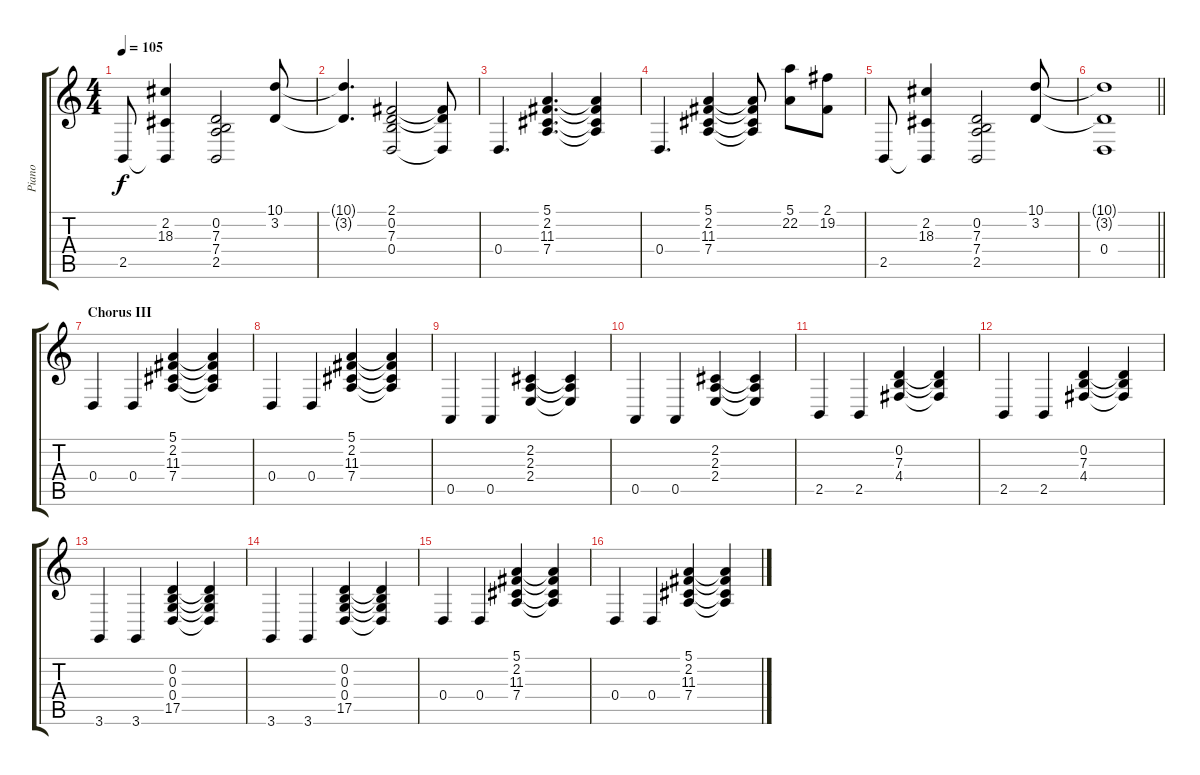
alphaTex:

\track ("Piano" "Piano") {instrument brightacousticpiano}
\staff {score tabs}
\tuning (E4 B3 G3 D3 A2 E2) {hide}
\ts (4 4)
\tempo 105
\clef g2
\ks c
2.5.8{dy f} (2.2 18.3 2.5{t}).4 (0.2 7.3 7.4 2.5).2 (10.1 3.2).8 |
(10.1{t} 3.2{t}).4{d} (2.1 0.2 7.3 0.4).2 (2.1{t} 7.3{t} 0.4{t}).8 |
0.4.4{d} (5.1 2.2 11.3 7.4).4{d} (5.1{t} 2.2{t} 11.3{t} 7.4{t}).4 |
0.4.4{d} (5.1 2.2 11.3 7.4).4 (5.1{t} 2.2{t} 11.3{t} 7.4{t}).8 (5.1 22.2).8 (2.1 19.2).8 |
2.5.8 (2.2 18.3 2.5{t}).4 (0.2 7.3 7.4 2.5).2 (10.1 3.2).8 |
\barLineRight lightlight
(10.1{t} 3.2{t} 0.4).1 |
\section ("" "Chorus III")
0.4.4 0.4.4 (5.1 2.2 11.3 7.4).4 (5.1{t} 2.2{t} 11.3{t} 7.4{t}).4 |
0.4.4 0.4.4 (5.1 2.2 11.3 7.4).4 (5.1{t} 2.2{t} 11.3{t} 7.4{t}).4 |
0.5.4 0.5.4 (2.2 2.3 2.4).4 (2.2{t} 2.3{t} 2.4{t}).4 |
0.5.4 0.5.4 (2.2 2.3 2.4).4 (2.2{t} 2.3{t} 2.4{t}).4 |
2.5.4 2.5.4 (0.2 7.3 4.4).4 (0.2{t} 7.3{t} 4.4{t}).4 |
2.5.4 2.5.4 (0.2 7.3 4.4).4 (0.2{t} 7.3{t} 4.4{t}).4 |
3.6.4 3.6.4 (0.2 0.3 0.4 17.5).4 (0.2{t} 0.3{t} 0.4{t} 17.5{t}).4 |
3.6.4 3.6.4 (0.2 0.3 0.4 17.5).4 (0.2{t} 0.3{t} 0.4{t} 17.5{t}).4 |
0.4.4 0.4.4 (5.1 2.2 11.3 7.4).4 (5.1{t} 2.2{t} 11.3{t} 7.4{t}).4 |
0.4.4 0.4.4 (5.1 2.2 11.3 7.4).4 (5.1{t} 2.2{t} 11.3{t} 7.4{t}).4
